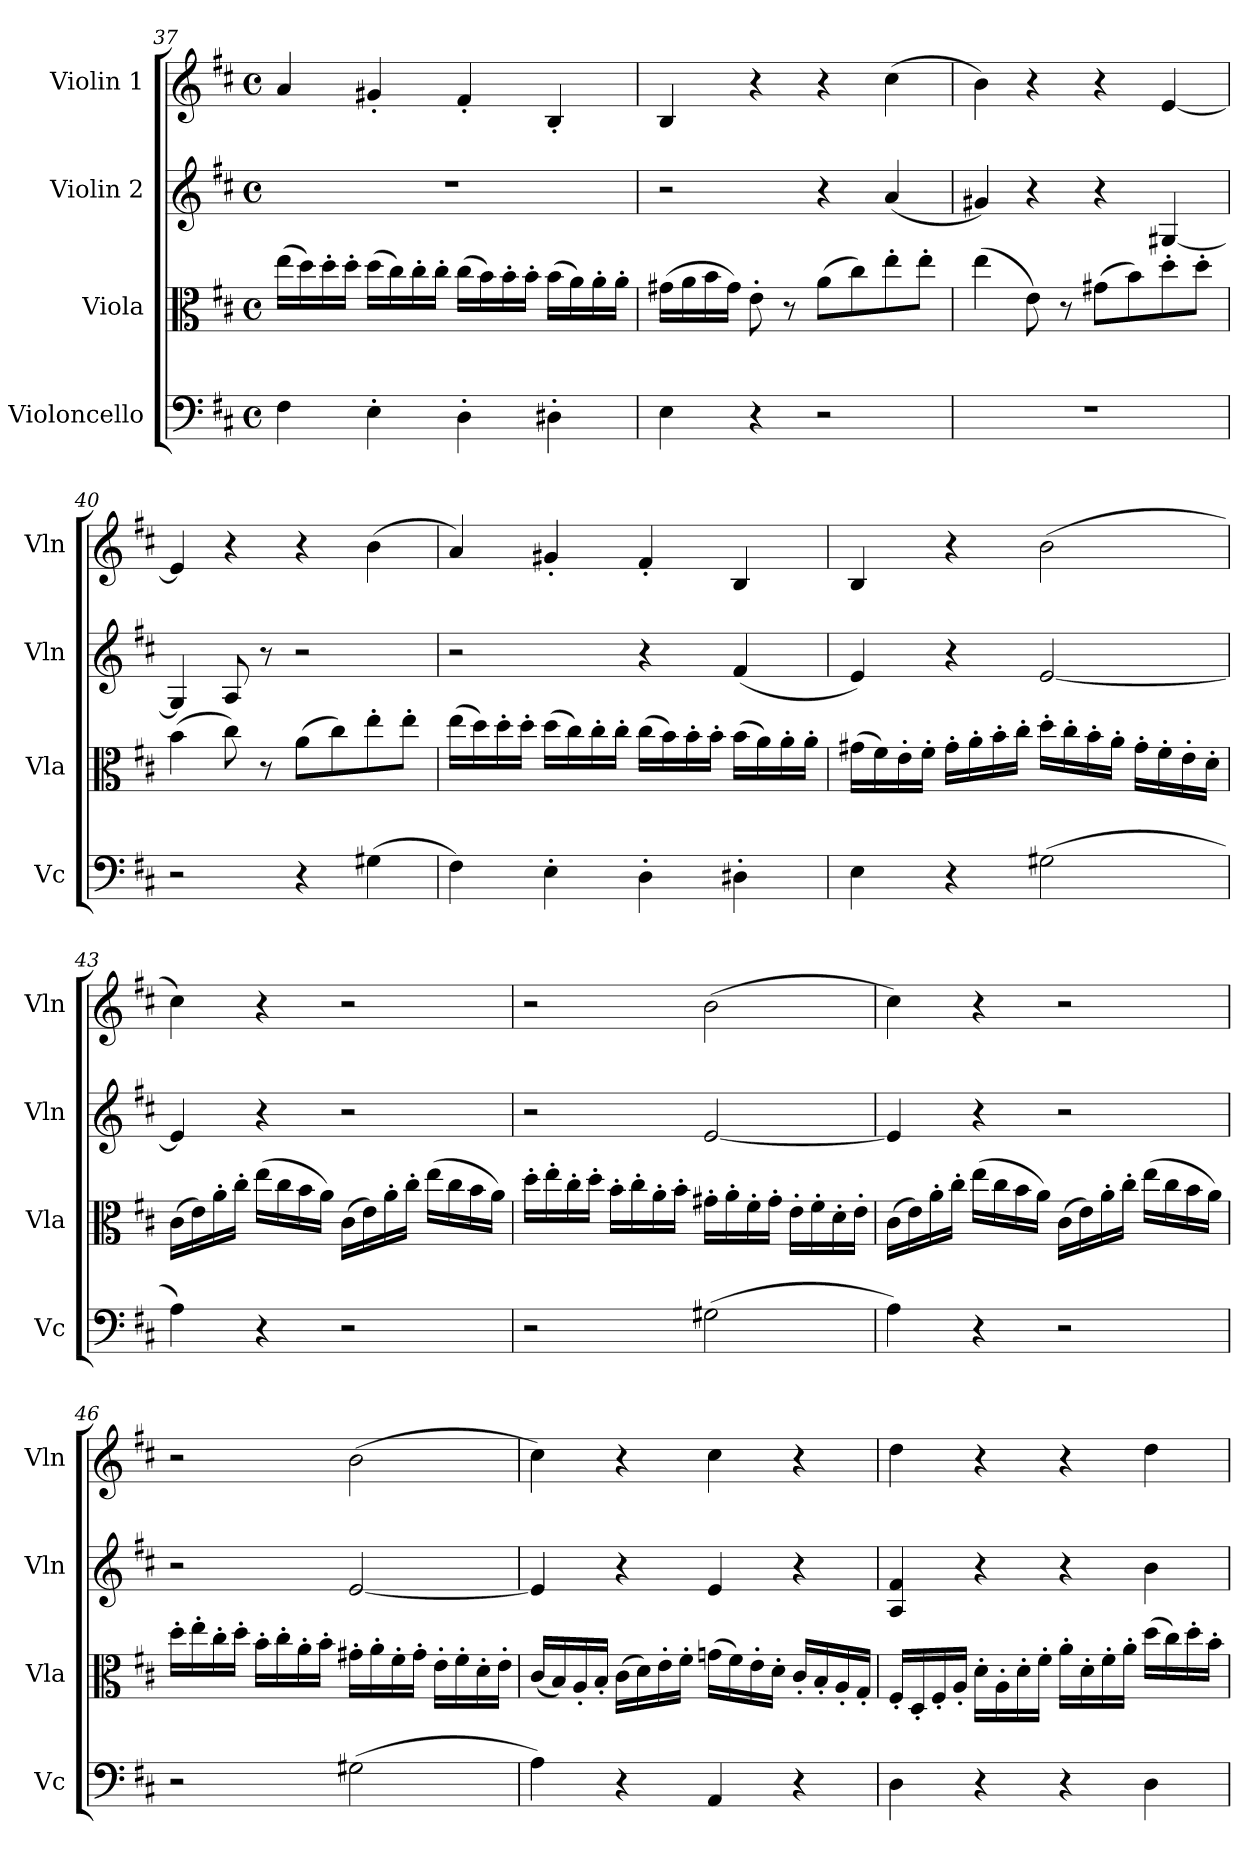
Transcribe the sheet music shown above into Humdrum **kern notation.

**kern	**kern	**kern	**kern
*part4	*part3	*part2	*part1
*staff4	*staff3	*staff2	*staff1
*I"Violoncello	*I"Viola	*I"Violin 2	*I"Violin 1
*I'Vc	*I'Vla	*I'Vln	*I'Vln
*clefF4	*clefC3	*clefG2	*clefG2
*k[f#c#]	*k[f#c#]	*k[f#c#]	*k[f#c#]
*M4/4	*M4/4	*M4/4	*M4/4
*met(c)	*met(c)	*met(c)	*met(c)
=37	=37	=37	=37
4F#\	(>16ee\LL	1r	4a/
.	16dd\)	.	.
.	16dd'\	.	.
.	16dd'\JJ	.	.
4E'\	(>16dd\LL	.	4g#X'/
.	16cc#\)	.	.
.	16cc#'\	.	.
.	16cc#'\JJ	.	.
4D'\	(>16cc#\LL	.	4f#'/
.	16b\)	.	.
.	16b'\	.	.
.	16b'\JJ	.	.
4D#X'\	(>16b\LL	.	4B'/
.	16a\)	.	.
.	16a'\	.	.
.	16a'\JJ	.	.
=38	=38	=38	=38
4E\	(>16g#X\LL	2r	4B/
.	16a\	.	.
.	16b\	.	.
.	16g#\JJ)	.	.
4r	8e'\	.	4r
.	8r	.	.
2r	(>8a\L	4r	4r
.	8cc#\)	.	.
.	8ee'\	(<4a/	(>4cc#\
.	8ee'\J	.	.
=39	=39	=39	=39
1r	(>4ee\	4g#X/)	4b\)
.	8e\)	4r	4r
.	8r	.	.
.	(>8g#X\L	4r	4r
.	8b\)	.	.
.	8dd'\	[4G#X/	[4e/
.	8dd'\J	.	.
=40	=40	=40	=40
2r	(>4b\	4G#/]	4e/]
.	8cc#\)	8A/	4r
.	8r	8r	.
4r	(>8a\L	2r	4r
.	8cc#\)	.	.
(>4G#X\	8ee'\	.	(>4b\
.	8ee'\J	.	.
!!LO:LB:g=z
=41	=41	=41	=41
4F#\)	(>16ee\LL	2r	4a/)
.	16dd\)	.	.
.	16dd'\	.	.
.	16dd'\JJ	.	.
4E'\	(>16dd\LL	.	4g#X'/
.	16cc#\)	.	.
.	16cc#'\	.	.
.	16cc#'\JJ	.	.
4D'\	(>16cc#\LL	4r	4f#'/
.	16b\)	.	.
.	16b'\	.	.
.	16b'\JJ	.	.
4D#X'\	(>16b\LL	(<4f#/	4B/
.	16a\)	.	.
.	16a'\	.	.
.	16a'\JJ	.	.
=42	=42	=42	=42
4E\	(>16g#X\LL	4e/)	4B/
.	16f#\)	.	.
.	16e'\	.	.
.	16f#'\JJ	.	.
4r	16g#'\LL	4r	4r
.	16a'\	.	.
.	16b'\	.	.
.	16cc#'\JJ	.	.
(>2G#X\	16dd'\LL	[2e/	(>2b\
.	16cc#'\	.	.
.	16b'\	.	.
.	16a'\JJ	.	.
.	16g#'\LL	.	.
.	16f#'\	.	.
.	16e'\	.	.
.	16d'\JJ	.	.
=43	=43	=43	=43
4A\)	(>16c#\LL	4e/]	4cc#\)
.	16e\)	.	.
.	16a'\	.	.
.	16cc#'\JJ	.	.
4r	(>16ee\LL	4r	4r
.	16cc#\	.	.
.	16b\	.	.
.	16a\JJ)	.	.
2r	(>16c#\LL	2r	2r
.	16e\)	.	.
.	16a'\	.	.
.	16cc#'\JJ	.	.
.	(>16ee\LL	.	.
.	16cc#\	.	.
.	16b\	.	.
.	16a\JJ)	.	.
=44	=44	=44	=44
2r	16dd'\LL	2r	2r
.	16ee'\	.	.
.	16cc#'\	.	.
.	16dd'\JJ	.	.
.	16b'\LL	.	.
.	16cc#'\	.	.
.	16a'\	.	.
.	16b'\JJ	.	.
(>2G#X\	16g#X'\LL	[2e/	(>2b\
.	16a'\	.	.
.	16f#'\	.	.
.	16g#'\JJ	.	.
.	16e'\LL	.	.
.	16f#'\	.	.
.	16d'\	.	.
.	16e'\JJ	.	.
!!LO:LB:g=z
=45	=45	=45	=45
4A\)	(>16c#\LL	4e/]	4cc#\)
.	16e\)	.	.
.	16a'\	.	.
.	16cc#'\JJ	.	.
4r	(>16ee\LL	4r	4r
.	16cc#\	.	.
.	16b\	.	.
.	16a\JJ)	.	.
2r	(>16c#\LL	2r	2r
.	16e\)	.	.
.	16a'\	.	.
.	16cc#'\JJ	.	.
.	(>16ee\LL	.	.
.	16cc#\	.	.
.	16b\	.	.
.	16a\JJ)	.	.
=46	=46	=46	=46
2r	16dd'\LL	2r	2r
.	16ee'\	.	.
.	16cc#'\	.	.
.	16dd'\JJ	.	.
.	16b'\LL	.	.
.	16cc#'\	.	.
.	16a'\	.	.
.	16b'\JJ	.	.
(>2G#X\	16g#X'\LL	[2e/	(>2b\
.	16a'\	.	.
.	16f#'\	.	.
.	16g#'\JJ	.	.
.	16e'\LL	.	.
.	16f#'\	.	.
.	16d'\	.	.
.	16e'\JJ	.	.
=47	=47	=47	=47
4A\)	(<16c#/LL	4e/]	4cc#\)
.	16B/)	.	.
.	16A'/	.	.
.	16B'/JJ	.	.
4r	(>16c#\LL	4r	4r
.	16d\)	.	.
.	16e'\	.	.
.	16f#'\JJ	.	.
4AA/	(>16gn\LL	4e/	4cc#\
.	16f#\)	.	.
.	16e'\	.	.
.	16d'\JJ	.	.
4r	16c#'/LL	4r	4r
.	16B'/	.	.
.	16A'/	.	.
.	16G'/JJ	.	.
=48	=48	=48	=48
4D\	16F#'/LL	4A/ 4f#/	4dd\
.	16D'/	.	.
.	16F#'/	.	.
.	16A'/JJ	.	.
4r	16d'\LL	4r	4r
.	16A'\	.	.
.	16d'\	.	.
.	16f#'\JJ	.	.
4r	16a'\LL	4r	4r
.	16d'\	.	.
.	16f#'\	.	.
.	16a'\JJ	.	.
4D\	(>16dd\LL	4b\	4dd\
.	16cc#\)	.	.
.	16dd'\	.	.
.	16b'\JJ	.	.
=	=	=	=
*-	*-	*-	*-
